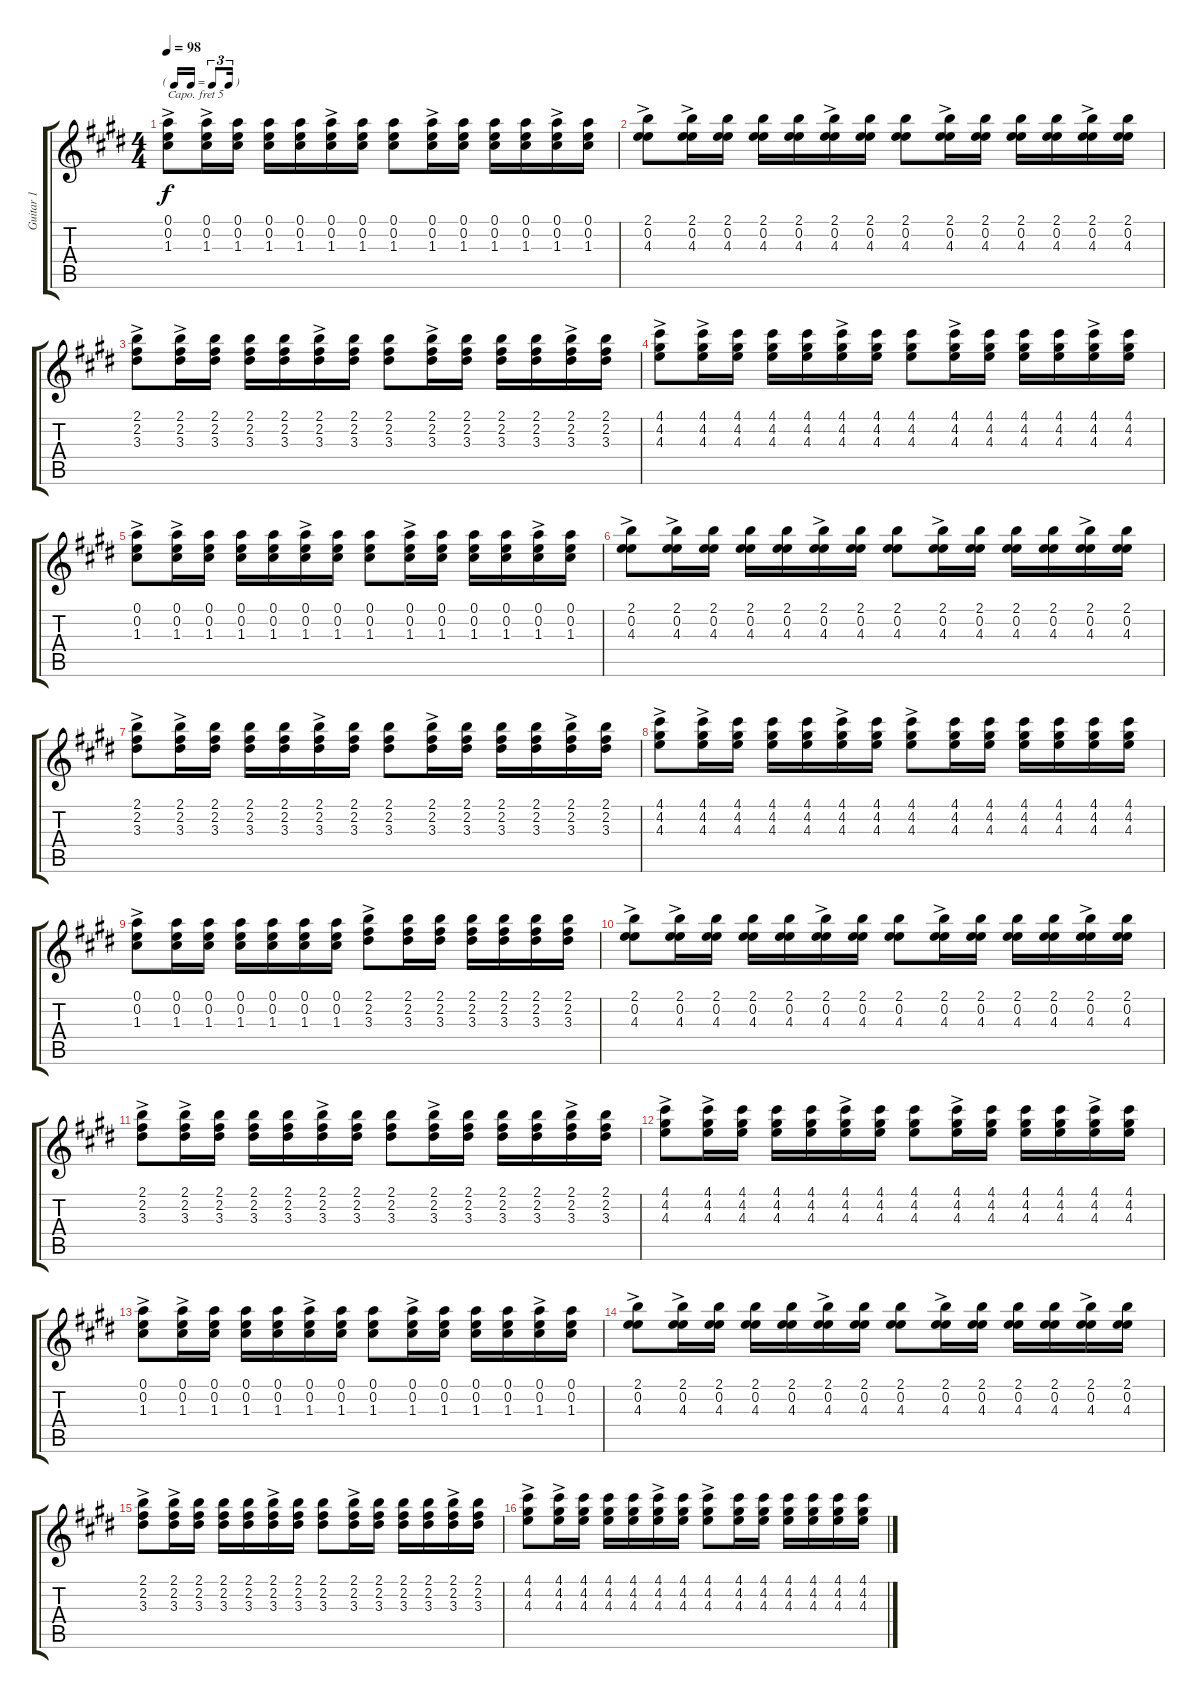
\track ("Guitar 1" "Guitar 1") {instrument acousticguitarsteel}
\staff {score tabs}
\capo 5
\tuning (E4 B3 G3 D3 A2 E2) {hide}
\ts (4 4)
\tf triplet16th
\tempo 98
\clef g2
\ks e
(0.1{ac} 0.2{ac} 1.3{ac}).8{dy f} (0.1{ac} 0.2{ac} 1.3{ac}).16 (0.1 0.2 1.3).16 (0.1 0.2 1.3).16 (0.1 0.2 1.3).16 (0.1{ac} 0.2{ac} 1.3{ac}).16 (0.1 0.2 1.3).16 (0.1 0.2 1.3).8 (0.1{ac} 0.2{ac} 1.3{ac}).16 (0.1 0.2 1.3).16 (0.1 0.2 1.3).16 (0.1 0.2 1.3).16 (0.1{ac} 0.2{ac} 1.3{ac}).16 (0.1 0.2 1.3).16 |
(2.1{ac} 0.2{ac} 4.3{ac}).8 (2.1{ac} 0.2{ac} 4.3{ac}).16 (2.1 0.2 4.3).16 (2.1 0.2 4.3).16 (2.1 0.2 4.3).16 (2.1{ac} 0.2{ac} 4.3{ac}).16 (2.1 0.2 4.3).16 (2.1 0.2 4.3).8 (2.1{ac} 0.2{ac} 4.3{ac}).16 (2.1 0.2 4.3).16 (2.1 0.2 4.3).16 (2.1 0.2 4.3).16 (2.1{ac} 0.2{ac} 4.3{ac}).16 (2.1 0.2 4.3).16 |
(2.1{ac} 2.2{ac} 3.3{ac}).8 (2.1{ac} 2.2{ac} 3.3{ac}).16 (2.1 2.2 3.3).16 (2.1 2.2 3.3).16 (2.1 2.2 3.3).16 (2.1{ac} 2.2{ac} 3.3{ac}).16 (2.1 2.2 3.3).16 (2.1 2.2 3.3).8 (2.1{ac} 2.2{ac} 3.3{ac}).16 (2.1 2.2 3.3).16 (2.1 2.2 3.3).16 (2.1 2.2 3.3).16 (2.1{ac} 2.2{ac} 3.3{ac}).16 (2.1 2.2 3.3).16 |
(4.1{ac} 4.2{ac} 4.3{ac}).8 (4.1{ac} 4.2{ac} 4.3{ac}).16 (4.1 4.2 4.3).16 (4.1 4.2 4.3).16 (4.1 4.2 4.3).16 (4.1{ac} 4.2{ac} 4.3{ac}).16 (4.1 4.2 4.3).16 (4.1 4.2 4.3).8 (4.1{ac} 4.2{ac} 4.3{ac}).16 (4.1 4.2 4.3).16 (4.1 4.2 4.3).16 (4.1 4.2 4.3).16 (4.1{ac} 4.2{ac} 4.3{ac}).16 (4.1 4.2 4.3).16 |
(0.1{ac} 0.2{ac} 1.3{ac}).8 (0.1{ac} 0.2{ac} 1.3{ac}).16 (0.1 0.2 1.3).16 (0.1 0.2 1.3).16 (0.1 0.2 1.3).16 (0.1{ac} 0.2{ac} 1.3{ac}).16 (0.1 0.2 1.3).16 (0.1 0.2 1.3).8 (0.1{ac} 0.2{ac} 1.3{ac}).16 (0.1 0.2 1.3).16 (0.1 0.2 1.3).16 (0.1 0.2 1.3).16 (0.1{ac} 0.2{ac} 1.3{ac}).16 (0.1 0.2 1.3).16 |
(2.1{ac} 0.2{ac} 4.3{ac}).8 (2.1{ac} 0.2{ac} 4.3{ac}).16 (2.1 0.2 4.3).16 (2.1 0.2 4.3).16 (2.1 0.2 4.3).16 (2.1{ac} 0.2{ac} 4.3{ac}).16 (2.1 0.2 4.3).16 (2.1 0.2 4.3).8 (2.1{ac} 0.2{ac} 4.3{ac}).16 (2.1 0.2 4.3).16 (2.1 0.2 4.3).16 (2.1 0.2 4.3).16 (2.1{ac} 0.2{ac} 4.3{ac}).16 (2.1 0.2 4.3).16 |
(2.1{ac} 2.2{ac} 3.3{ac}).8 (2.1{ac} 2.2{ac} 3.3{ac}).16 (2.1 2.2 3.3).16 (2.1 2.2 3.3).16 (2.1 2.2 3.3).16 (2.1{ac} 2.2{ac} 3.3{ac}).16 (2.1 2.2 3.3).16 (2.1 2.2 3.3).8 (2.1{ac} 2.2{ac} 3.3{ac}).16 (2.1 2.2 3.3).16 (2.1 2.2 3.3).16 (2.1 2.2 3.3).16 (2.1{ac} 2.2{ac} 3.3{ac}).16 (2.1 2.2 3.3).16 |
(4.1{ac} 4.2{ac} 4.3{ac}).8 (4.1{ac} 4.2{ac} 4.3{ac}).16 (4.1 4.2 4.3).16 (4.1 4.2 4.3).16 (4.1 4.2 4.3).16 (4.1{ac} 4.2{ac} 4.3{ac}).16 (4.1 4.2 4.3).16 (4.1{ac} 4.2{ac} 4.3{ac}).8 (4.1 4.2 4.3).16 (4.1 4.2 4.3).16 (4.1 4.2 4.3).16 (4.1 4.2 4.3).16 (4.1 4.2 4.3).16 (4.1 4.2 4.3).16 |
(0.1{ac} 0.2{ac} 1.3{ac}).8 (0.1 0.2 1.3).16 (0.1 0.2 1.3).16 (0.1 0.2 1.3).16 (0.1 0.2 1.3).16 (0.1 0.2 1.3).16 (0.1 0.2 1.3).16 (2.1{ac} 2.2{ac} 3.3{ac}).8 (2.1 2.2 3.3).16 (2.1 2.2 3.3).16 (2.1 2.2 3.3).16 (2.1 2.2 3.3).16 (2.1 2.2 3.3).16 (2.1 2.2 3.3).16 |
(2.1{ac} 0.2{ac} 4.3{ac}).8 (2.1{ac} 0.2{ac} 4.3{ac}).16 (2.1 0.2 4.3).16 (2.1 0.2 4.3).16 (2.1 0.2 4.3).16 (2.1{ac} 0.2{ac} 4.3{ac}).16 (2.1 0.2 4.3).16 (2.1 0.2 4.3).8 (2.1{ac} 0.2{ac} 4.3{ac}).16 (2.1 0.2 4.3).16 (2.1 0.2 4.3).16 (2.1 0.2 4.3).16 (2.1{ac} 0.2{ac} 4.3{ac}).16 (2.1 0.2 4.3).16 |
(2.1{ac} 2.2{ac} 3.3{ac}).8 (2.1{ac} 2.2{ac} 3.3{ac}).16 (2.1 2.2 3.3).16 (2.1 2.2 3.3).16 (2.1 2.2 3.3).16 (2.1{ac} 2.2{ac} 3.3{ac}).16 (2.1 2.2 3.3).16 (2.1 2.2 3.3).8 (2.1{ac} 2.2{ac} 3.3{ac}).16 (2.1 2.2 3.3).16 (2.1 2.2 3.3).16 (2.1 2.2 3.3).16 (2.1{ac} 2.2{ac} 3.3{ac}).16 (2.1 2.2 3.3).16 |
(4.1{ac} 4.2{ac} 4.3{ac}).8 (4.1{ac} 4.2{ac} 4.3{ac}).16 (4.1 4.2 4.3).16 (4.1 4.2 4.3).16 (4.1 4.2 4.3).16 (4.1{ac} 4.2{ac} 4.3{ac}).16 (4.1 4.2 4.3).16 (4.1 4.2 4.3).8 (4.1{ac} 4.2{ac} 4.3{ac}).16 (4.1 4.2 4.3).16 (4.1 4.2 4.3).16 (4.1 4.2 4.3).16 (4.1{ac} 4.2{ac} 4.3{ac}).16 (4.1 4.2 4.3).16 |
(0.1{ac} 0.2{ac} 1.3{ac}).8 (0.1{ac} 0.2{ac} 1.3{ac}).16 (0.1 0.2 1.3).16 (0.1 0.2 1.3).16 (0.1 0.2 1.3).16 (0.1{ac} 0.2{ac} 1.3{ac}).16 (0.1 0.2 1.3).16 (0.1 0.2 1.3).8 (0.1{ac} 0.2{ac} 1.3{ac}).16 (0.1 0.2 1.3).16 (0.1 0.2 1.3).16 (0.1 0.2 1.3).16 (0.1{ac} 0.2{ac} 1.3{ac}).16 (0.1 0.2 1.3).16 |
(2.1{ac} 0.2{ac} 4.3{ac}).8 (2.1{ac} 0.2{ac} 4.3{ac}).16 (2.1 0.2 4.3).16 (2.1 0.2 4.3).16 (2.1 0.2 4.3).16 (2.1{ac} 0.2{ac} 4.3{ac}).16 (2.1 0.2 4.3).16 (2.1 0.2 4.3).8 (2.1{ac} 0.2{ac} 4.3{ac}).16 (2.1 0.2 4.3).16 (2.1 0.2 4.3).16 (2.1 0.2 4.3).16 (2.1{ac} 0.2{ac} 4.3{ac}).16 (2.1 0.2 4.3).16 |
(2.1{ac} 2.2{ac} 3.3{ac}).8 (2.1{ac} 2.2{ac} 3.3{ac}).16 (2.1 2.2 3.3).16 (2.1 2.2 3.3).16 (2.1 2.2 3.3).16 (2.1{ac} 2.2{ac} 3.3{ac}).16 (2.1 2.2 3.3).16 (2.1 2.2 3.3).8 (2.1{ac} 2.2{ac} 3.3{ac}).16 (2.1 2.2 3.3).16 (2.1 2.2 3.3).16 (2.1 2.2 3.3).16 (2.1{ac} 2.2{ac} 3.3{ac}).16 (2.1 2.2 3.3).16 |
(4.1{ac} 4.2{ac} 4.3{ac}).8 (4.1{ac} 4.2{ac} 4.3{ac}).16 (4.1 4.2 4.3).16 (4.1 4.2 4.3).16 (4.1 4.2 4.3).16 (4.1{ac} 4.2{ac} 4.3{ac}).16 (4.1 4.2 4.3).16 (4.1{ac} 4.2{ac} 4.3{ac}).8 (4.1 4.2 4.3).16 (4.1 4.2 4.3).16 (4.1 4.2 4.3).16 (4.1 4.2 4.3).16 (4.1 4.2 4.3).16 (4.1 4.2 4.3).16
